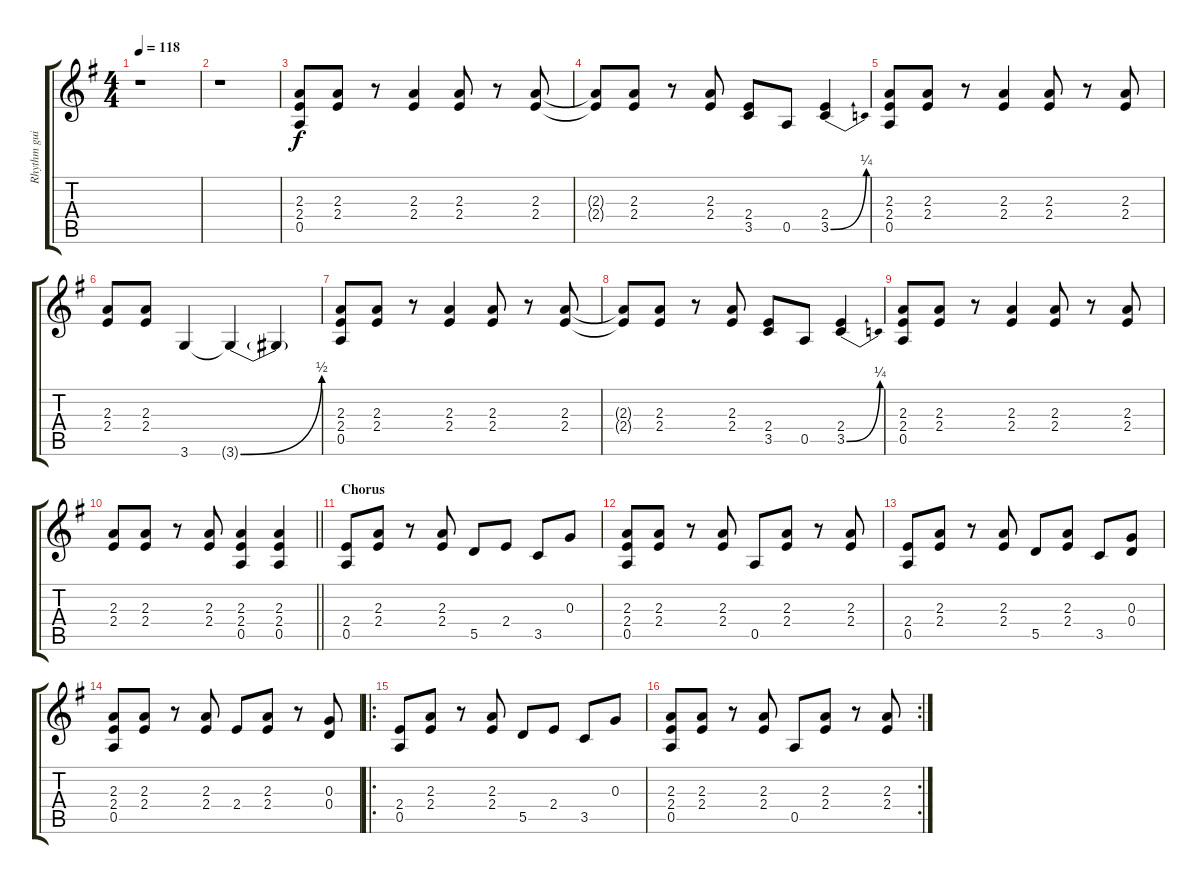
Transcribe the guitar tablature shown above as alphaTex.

\track ("Rhythm guitar (w/overdrive)" "Rhythm gui") {instrument overdrivenguitar}
\staff {score tabs}
\tuning (E4 B3 G3 D3 A2 E2) {hide}
\ts (4 4)
\tempo 118
\clef g2
\ks g
r.1{dy f instrument overdrivenguitar} |
r.1 |
(2.3 2.4 0.5).8 (2.3 2.4).8 r.8 (2.3 2.4).4 (2.3 2.4).8 r.8 (2.3 2.4).8 |
(2.3{t} 2.4{t}).8 (2.3 2.4).8 r.8 (2.3 2.4).8 (2.4 3.5).8 0.5.8 (2.4 3.5{be (bend 0 0 60 1)}).4 |
(2.3 2.4 0.5).8 (2.3 2.4).8 r.8 (2.3 2.4).4 (2.3 2.4).8 r.8 (2.3 2.4).8 |
(2.3 2.4).8 (2.3 2.4).8 3.6.4 3.6{be (bend 0 0 60 2) t}.4 3.6{t}.4 |
(2.3 2.4 0.5).8 (2.3 2.4).8 r.8 (2.3 2.4).4 (2.3 2.4).8 r.8 (2.3 2.4).8 |
(2.3{t} 2.4{t}).8 (2.3 2.4).8 r.8 (2.3 2.4).8 (2.4 3.5).8 0.5.8 (2.4 3.5{be (bend 0 0 60 1)}).4 |
(2.3 2.4 0.5).8 (2.3 2.4).8 r.8 (2.3 2.4).4 (2.3 2.4).8 r.8 (2.3 2.4).8 |
\barLineRight lightlight
(2.3 2.4).8 (2.3 2.4).8 r.8 (2.3 2.4).8 (2.3 2.4 0.5).4 (2.3 2.4 0.5).4 |
\section ("" "Chorus")
(2.4 0.5).8 (2.3 2.4).8 r.8 (2.3 2.4).8 5.5.8 2.4.8 3.5.8 0.3.8 |
(2.3 2.4 0.5).8 (2.3 2.4).8 r.8 (2.3 2.4).8 0.5.8 (2.3 2.4).8 r.8 (2.3 2.4).8 |
(2.4 0.5).8 (2.3 2.4).8 r.8 (2.3 2.4).8 5.5.8 (2.3 2.4).8 3.5.8 (0.3 0.4).8 |
(2.3 2.4 0.5).8 (2.3 2.4).8 r.8 (2.3 2.4).8 2.4.8 (2.3 2.4).8 r.8 (0.3 0.4).8 |
\ro
(2.4 0.5).8 (2.3 2.4).8 r.8 (2.3 2.4).8 5.5.8 2.4.8 3.5.8 0.3.8 |
\rc 2
(2.3 2.4 0.5).8 (2.3 2.4).8 r.8 (2.3 2.4).8 0.5.8 (2.3 2.4).8 r.8 (2.3 2.4).8
